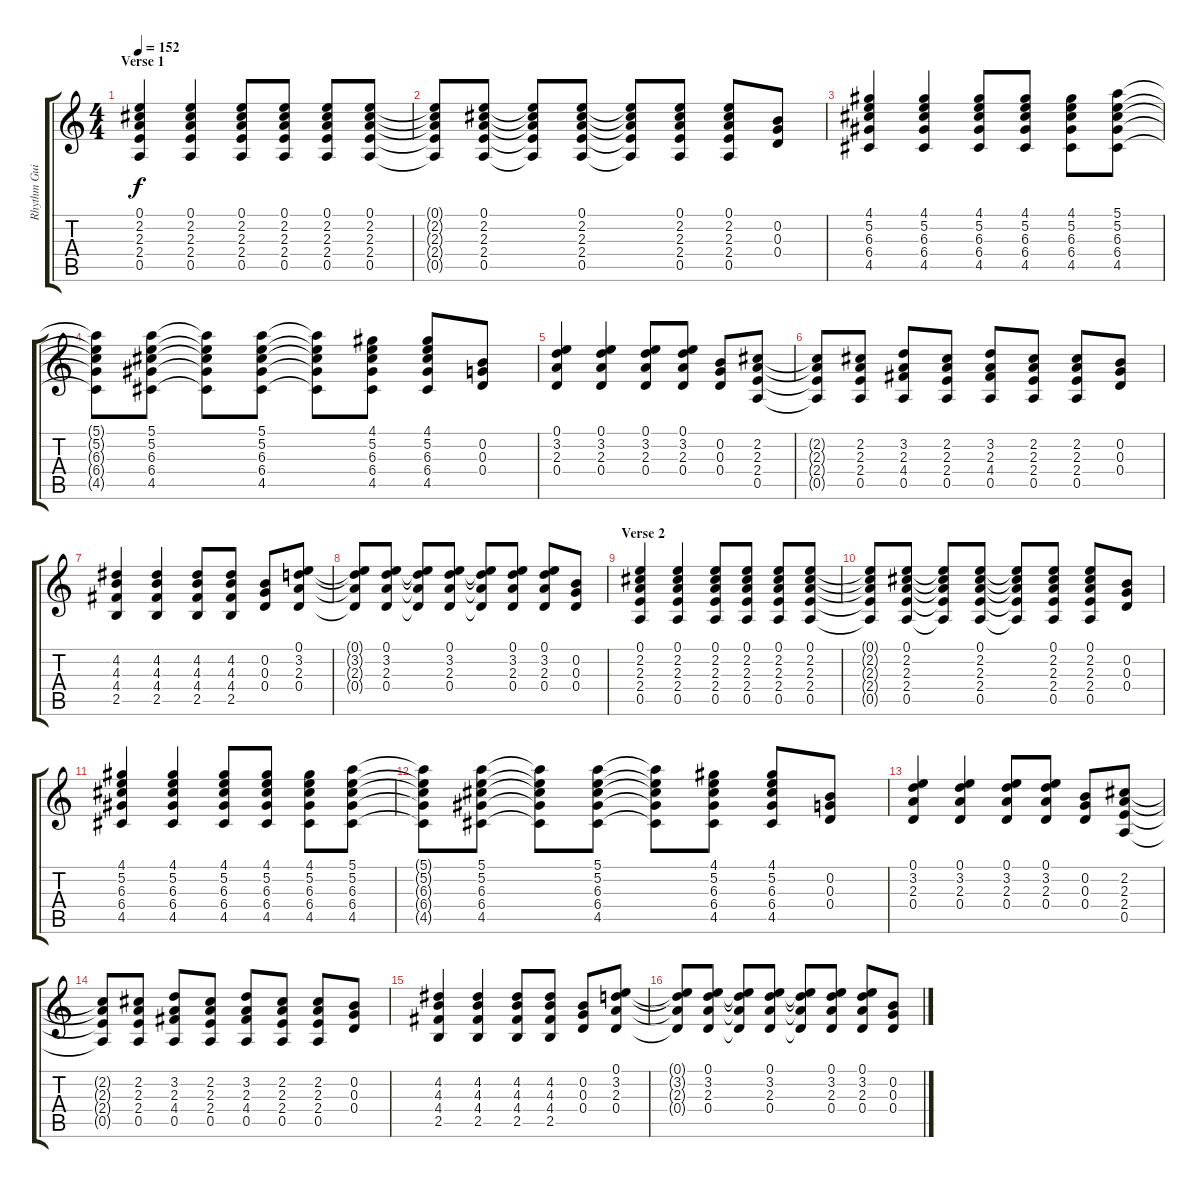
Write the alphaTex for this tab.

\track ("Rhythm Guitar" "Rhythm Gui") {instrument overdrivenguitar}
\staff {score tabs}
\tuning (E4 B3 G3 D3 A2 E2) {hide}
\ts (4 4)
\section ("" "Verse 1")
\tempo 152
\clef g2
\ks c
(0.1 2.2 2.3 2.4 0.5).4{dy f} (0.1 2.2 2.3 2.4 0.5).4 (0.1 2.2 2.3 2.4 0.5).8 (0.1 2.2 2.3 2.4 0.5).8 (0.1 2.2 2.3 2.4 0.5).8 (0.1 2.2 2.3 2.4 0.5).8 |
(0.1{t} 2.2{t} 2.3{t} 2.4{t} 0.5{t}).8 (0.1 2.2 2.3 2.4 0.5).8 (0.1{t} 2.2{t} 2.3{t} 2.4{t} 0.5{t}).8 (0.1 2.2 2.3 2.4 0.5).8 (0.1{t} 2.2{t} 2.3{t} 2.4{t} 0.5{t}).8 (0.1 2.2 2.3 2.4 0.5).8 (0.1 2.2 2.3 2.4 0.5).8 (0.2 0.3 0.4).8 |
(4.1 5.2 6.3 6.4 4.5).4 (4.1 5.2 6.3 6.4 4.5).4 (4.1 5.2 6.3 6.4 4.5).8 (4.1 5.2 6.3 6.4 4.5).8 (4.1 5.2 6.3 6.4 4.5).8 (5.1 5.2 6.3 6.4 4.5).8 |
(5.1{t} 5.2{t} 6.3{t} 6.4{t} 4.5{t}).8 (5.1 5.2 6.3 6.4 4.5).8 (5.1{t} 5.2{t} 6.3{t} 6.4{t} 4.5{t}).8 (5.1 5.2 6.3 6.4 4.5).8 (5.1{t} 5.2{t} 6.3{t} 6.4{t} 4.5{t}).8 (4.1 5.2 6.3 6.4 4.5).8 (4.1 5.2 6.3 6.4 4.5).8 (0.2 0.3 0.4).8 |
(0.1 3.2 2.3 0.4).4 (0.1 3.2 2.3 0.4).4 (0.1 3.2 2.3 0.4).8 (0.1 3.2 2.3 0.4).8 (0.2 0.3 0.4).8 (2.2 2.3 2.4 0.5).8 |
(2.2{t} 2.3{t} 2.4{t} 0.5{t}).8 (2.2 2.3 2.4 0.5).8 (3.2 2.3 4.4 0.5).8 (2.2 2.3 2.4 0.5).8 (3.2 2.3 4.4 0.5).8 (2.2 2.3 2.4 0.5).8 (2.2 2.3 2.4 0.5).8 (0.2 0.3 0.4).8 |
(4.2 4.3 4.4 2.5).4 (4.2 4.3 4.4 2.5).4 (4.2 4.3 4.4 2.5).8 (4.2 4.3 4.4 2.5).8 (0.2 0.3 0.4).8 (0.1 3.2 2.3 0.4).8 |
(0.1{t} 3.2{t} 2.3{t} 0.4{t}).8 (0.1 3.2 2.3 0.4).8 (0.1{t} 3.2{t} 2.3{t} 0.4{t}).8 (0.1 3.2 2.3 0.4).8 (0.1{t} 3.2{t} 2.3{t} 0.4{t}).8 (0.1 3.2 2.3 0.4).8 (0.1 3.2 2.3 0.4).8 (0.2 0.3 0.4).8 |
\section ("" "Verse 2")
(0.1 2.2 2.3 2.4 0.5).4 (0.1 2.2 2.3 2.4 0.5).4 (0.1 2.2 2.3 2.4 0.5).8 (0.1 2.2 2.3 2.4 0.5).8 (0.1 2.2 2.3 2.4 0.5).8 (0.1 2.2 2.3 2.4 0.5).8 |
(0.1{t} 2.2{t} 2.3{t} 2.4{t} 0.5{t}).8 (0.1 2.2 2.3 2.4 0.5).8 (0.1{t} 2.2{t} 2.3{t} 2.4{t} 0.5{t}).8 (0.1 2.2 2.3 2.4 0.5).8 (0.1{t} 2.2{t} 2.3{t} 2.4{t} 0.5{t}).8 (0.1 2.2 2.3 2.4 0.5).8 (0.1 2.2 2.3 2.4 0.5).8 (0.2 0.3 0.4).8 |
(4.1 5.2 6.3 6.4 4.5).4 (4.1 5.2 6.3 6.4 4.5).4 (4.1 5.2 6.3 6.4 4.5).8 (4.1 5.2 6.3 6.4 4.5).8 (4.1 5.2 6.3 6.4 4.5).8 (5.1 5.2 6.3 6.4 4.5).8 |
(5.1{t} 5.2{t} 6.3{t} 6.4{t} 4.5{t}).8 (5.1 5.2 6.3 6.4 4.5).8 (5.1{t} 5.2{t} 6.3{t} 6.4{t} 4.5{t}).8 (5.1 5.2 6.3 6.4 4.5).8 (5.1{t} 5.2{t} 6.3{t} 6.4{t} 4.5{t}).8 (4.1 5.2 6.3 6.4 4.5).8 (4.1 5.2 6.3 6.4 4.5).8 (0.2 0.3 0.4).8 |
(0.1 3.2 2.3 0.4).4 (0.1 3.2 2.3 0.4).4 (0.1 3.2 2.3 0.4).8 (0.1 3.2 2.3 0.4).8 (0.2 0.3 0.4).8 (2.2 2.3 2.4 0.5).8 |
(2.2{t} 2.3{t} 2.4{t} 0.5{t}).8 (2.2 2.3 2.4 0.5).8 (3.2 2.3 4.4 0.5).8 (2.2 2.3 2.4 0.5).8 (3.2 2.3 4.4 0.5).8 (2.2 2.3 2.4 0.5).8 (2.2 2.3 2.4 0.5).8 (0.2 0.3 0.4).8 |
(4.2 4.3 4.4 2.5).4 (4.2 4.3 4.4 2.5).4 (4.2 4.3 4.4 2.5).8 (4.2 4.3 4.4 2.5).8 (0.2 0.3 0.4).8 (0.1 3.2 2.3 0.4).8 |
(0.1{t} 3.2{t} 2.3{t} 0.4{t}).8 (0.1 3.2 2.3 0.4).8 (0.1{t} 3.2{t} 2.3{t} 0.4{t}).8 (0.1 3.2 2.3 0.4).8 (0.1{t} 3.2{t} 2.3{t} 0.4{t}).8 (0.1 3.2 2.3 0.4).8 (0.1 3.2 2.3 0.4).8 (0.2 0.3 0.4).8
